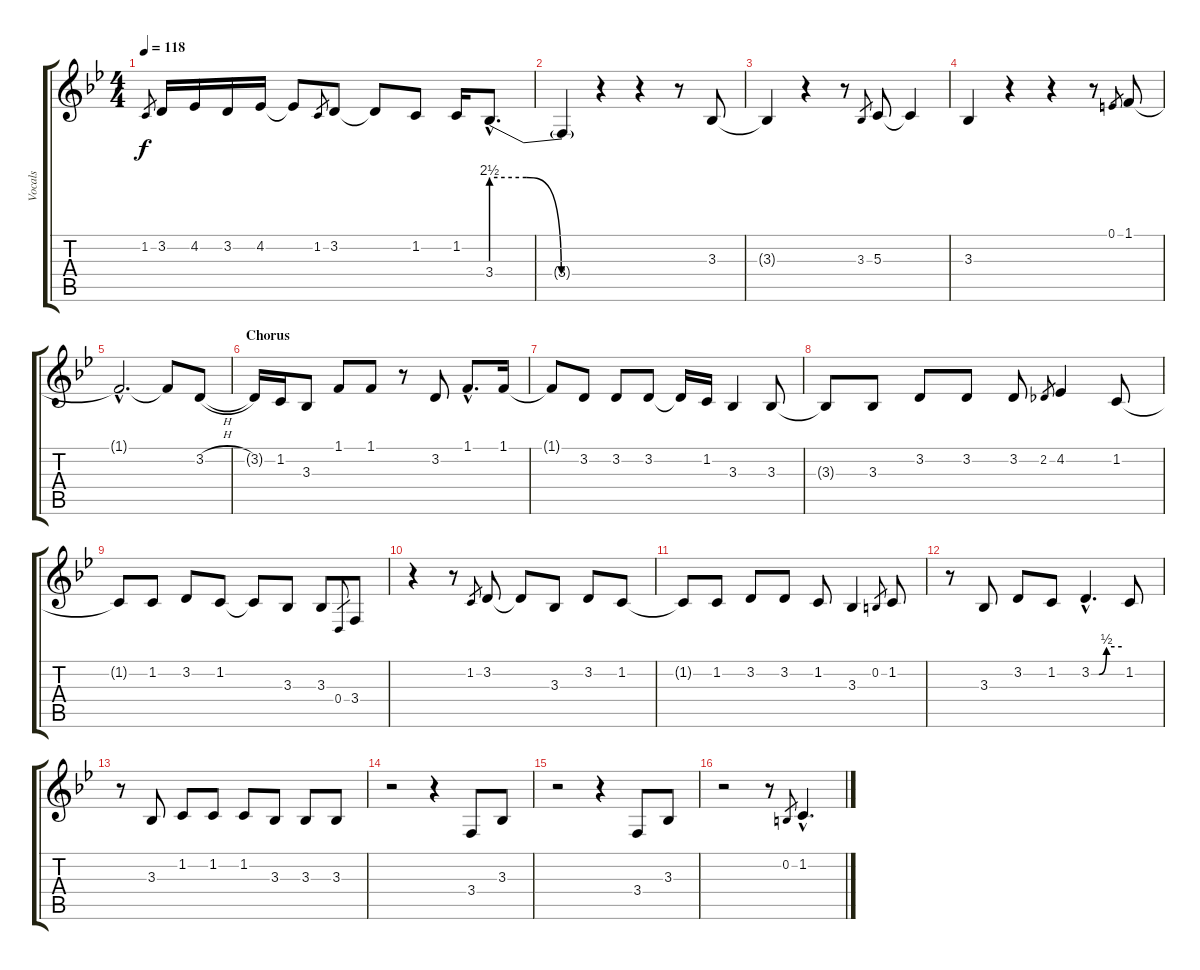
\track ("Vocals" "Vocals") {instrument oboe}
\staff {score tabs}
\tuning (E4 B3 G3 D3 A2 E2) {hide}
\ts (4 4)
\tempo 118
\clef g2
\ks bb
1.2.8{gr dy f} 3.2.16 4.2.16 3.2.16 4.2.16 4.2{t}.8 1.2.8{gr} 3.2.8 3.2{t}.8 1.2.8 1.2.16 3.4{be (custom 0 10 20 10 40 0 60 0) hac}.8{d} |
3.4{t}.4 r.4 r.4 r.8 3.3.8 |
3.3{t}.4 r.4 r.8 3.3.8{gr} 5.3.8 5.3{t}.4 |
3.3.4 r.4 r.4 r.8 0.1.8{gr} 1.1.8 |
1.1{hac t}.2{d} 1.1{t}.8 3.2{h}.8 |
\section ("" "Chorus")
3.2{t}.16 1.2.16 3.3.8 1.1.8 1.1.8 r.8 3.2.8 1.1{hac}.8{d} 1.1.16 |
1.1{t}.8 3.2.8 3.2.8 3.2.8 3.2{t}.16 1.2.16 3.3.4 3.3.8 |
3.3{t}.8 3.3.8 3.2.8 3.2.8 3.2.8 2.2.8{gr} 4.2.4 1.2.8 |
1.2{t}.8 1.2.8 3.2.8 1.2.8 1.2{t}.8 3.3.8 3.3.8 0.4.8{gr} 3.4.8 |
r.4 r.8 1.2.8{gr} 3.2.8 3.2{t}.8 3.3.8 3.2.8 1.2.8 |
1.2{t}.8 1.2.8 3.2.8 3.2.8 1.2.8 3.3.4 0.2.8{gr} 1.2.8 |
r.8 3.3.8 3.2.8 1.2.8 3.2{be (custom 0 0 15 0 30 2 60 2) hac}.4{d} 1.2.8 |
r.8 3.3.8 1.2.8 1.2.8 1.2.8 3.3.8 3.3.8 3.3.8 |
r.2 r.4 3.4.8 3.3.8 |
r.2 r.4 3.4.8 3.3.8 |
r.2 r.8 0.2.8{gr} 1.2{hac}.4{d}
